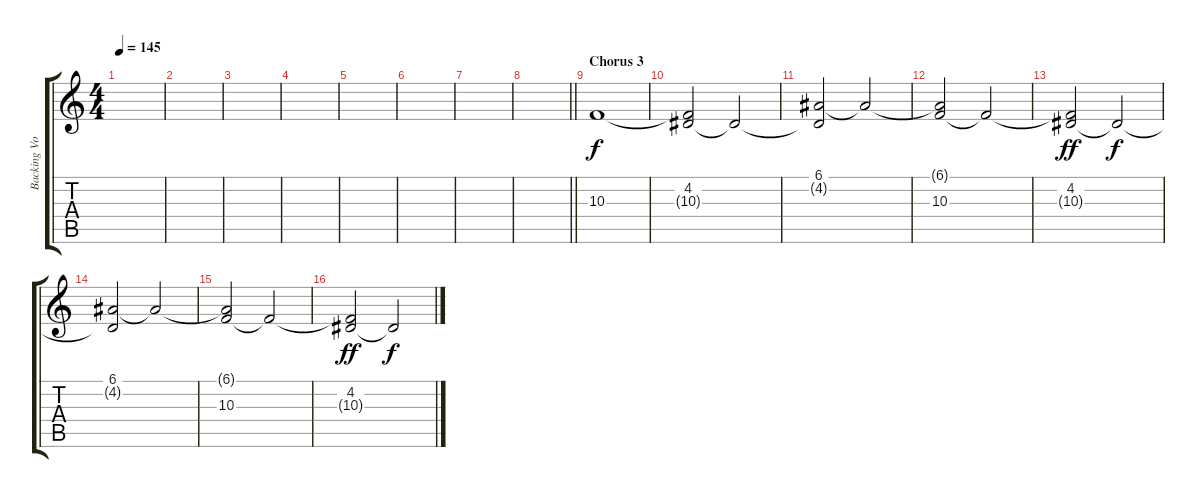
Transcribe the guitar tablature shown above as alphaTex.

\track ("Backing Vocals" "Backing Vo") {instrument churchorgan}
\staff {score tabs}
\tuning (E4 B3 G3 D3 A2 E2) {hide}
\ts (4 4)
\tempo 145
\clef g2
\ks c
|
|
|
|
|
|
|
\barLineRight lightlight
|
\section ("" "Chorus 3")
10.3.1 |
(4.2 10.3{t}).2 4.2{t}.2 |
(6.1 4.2{t}).2 6.1{t}.2 |
(6.1{t} 10.3).2 10.3{t}.2 |
(4.2 10.3{t}).2{dy ff} 4.2{t}.2{dy f} |
(6.1 4.2{t}).2 6.1{t}.2 |
(6.1{t} 10.3).2 10.3{t}.2 |
(4.2 10.3{t}).2{dy ff} 4.2{t}.2{dy f}
